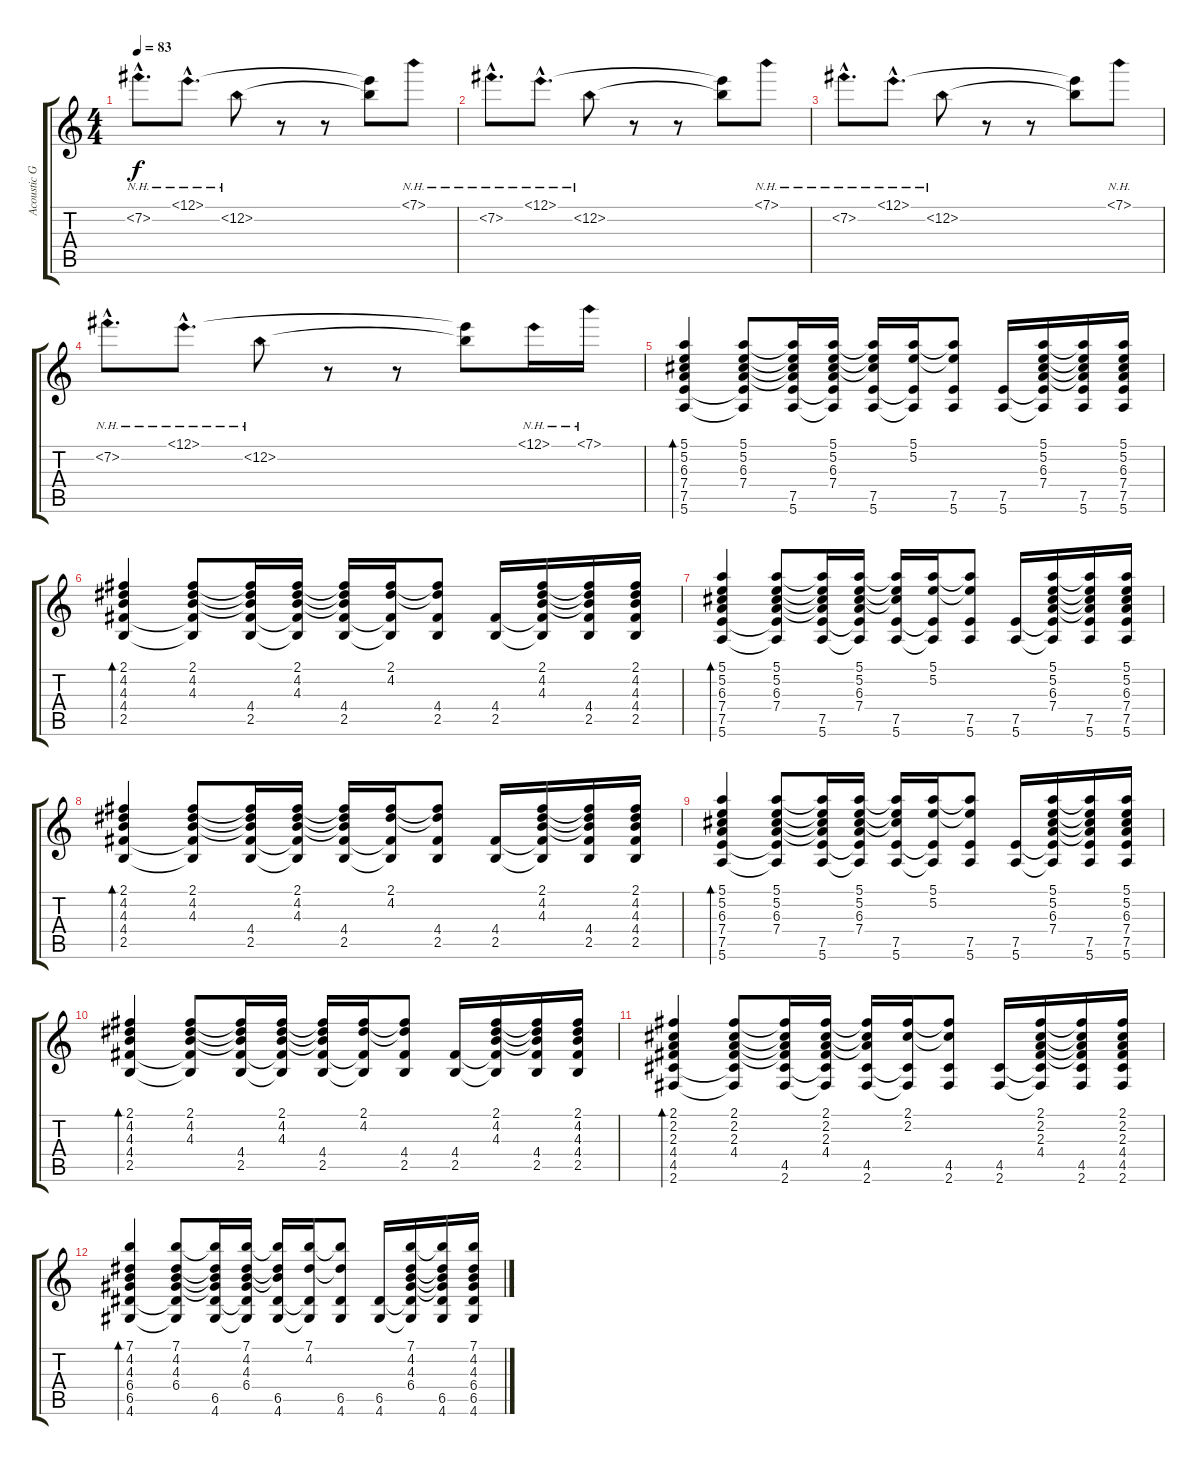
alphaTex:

\track ("Acoustic Guitar" "Acoustic G") {instrument acousticguitarsteel}
\staff {score tabs}
\tuning (E4 B3 G3 D3 A2 E2) {hide}
\ts (4 4)
\tempo 83
\clef g2
\ks c
7.2{nh hac}.8{d dy f} 12.1{nh hac}.8{d} 12.2{nh}.8 r.8 r.8 (12.1{t} 12.2{t}).8 7.1{nh}.8 |
7.2{nh hac}.8{d} 12.1{nh hac}.8{d} 12.2{nh}.8 r.8 r.8 (12.1{t} 12.2{t}).8 7.1{nh}.8 |
7.2{nh hac}.8{d} 12.1{nh hac}.8{d} 12.2{nh}.8 r.8 r.8 (12.1{t} 12.2{t}).8 7.1{nh}.8 |
7.2{nh hac}.8{d} 12.1{nh hac}.8{d} 12.2{nh}.8 r.8 r.8 (12.1{t} 12.2{t}).8 12.1{nh}.16 7.1{nh}.16 |
(5.1 5.2 6.3 7.4 7.5 5.6).4{bd 60} (5.1 5.2 6.3 7.4 7.5{t} 5.6{t}).8 (5.1{t} 5.2{t} 6.3{t} 7.4{t} 7.5 5.6).16 (5.1 5.2 6.3 7.4 7.5{t} 5.6{t}).16 (5.1{t} 5.2{t} 6.3{t} 7.5 5.6).16 (5.1 5.2 7.5{t} 5.6{t}).16 (5.1{t} 5.2{t} 7.5 5.6).8 (7.5 5.6).16 (5.1 5.2 6.3 7.4 7.5{t} 5.6{t}).16 (5.1{t} 5.2{t} 6.3{t} 7.4{t} 7.5 5.6).16 (5.1 5.2 6.3 7.4 7.5 5.6).16 |
(2.1 4.2 4.3 4.4 2.5).4{bd 60} (2.1 4.2 4.3 4.4{t} 2.5{t}).8 (2.1{t} 4.2{t} 4.3{t} 4.4 2.5).16 (2.1 4.2 4.3 4.4{t} 2.5{t}).16 (2.1{t} 4.2{t} 4.3{t} 4.4 2.5).16 (2.1 4.2 4.4{t} 2.5{t}).16 (2.1{t} 4.2{t} 4.4 2.5).8 (4.4 2.5).16 (2.1 4.2 4.3 4.4{t} 2.5{t}).16 (2.1{t} 4.2{t} 4.3{t} 4.4 2.5).16 (2.1 4.2 4.3 4.4 2.5).16 |
(5.1 5.2 6.3 7.4 7.5 5.6).4{bd 60} (5.1 5.2 6.3 7.4 7.5{t} 5.6{t}).8 (5.1{t} 5.2{t} 6.3{t} 7.4{t} 7.5 5.6).16 (5.1 5.2 6.3 7.4 7.5{t} 5.6{t}).16 (5.1{t} 5.2{t} 6.3{t} 7.5 5.6).16 (5.1 5.2 7.5{t} 5.6{t}).16 (5.1{t} 5.2{t} 7.5 5.6).8 (7.5 5.6).16 (5.1 5.2 6.3 7.4 7.5{t} 5.6{t}).16 (5.1{t} 5.2{t} 6.3{t} 7.4{t} 7.5 5.6).16 (5.1 5.2 6.3 7.4 7.5 5.6).16 |
(2.1 4.2 4.3 4.4 2.5).4{bd 60} (2.1 4.2 4.3 4.4{t} 2.5{t}).8 (2.1{t} 4.2{t} 4.3{t} 4.4 2.5).16 (2.1 4.2 4.3 4.4{t} 2.5{t}).16 (2.1{t} 4.2{t} 4.3{t} 4.4 2.5).16 (2.1 4.2 4.4{t} 2.5{t}).16 (2.1{t} 4.2{t} 4.4 2.5).8 (4.4 2.5).16 (2.1 4.2 4.3 4.4{t} 2.5{t}).16 (2.1{t} 4.2{t} 4.3{t} 4.4 2.5).16 (2.1 4.2 4.3 4.4 2.5).16 |
(5.1 5.2 6.3 7.4 7.5 5.6).4{bd 60} (5.1 5.2 6.3 7.4 7.5{t} 5.6{t}).8 (5.1{t} 5.2{t} 6.3{t} 7.4{t} 7.5 5.6).16 (5.1 5.2 6.3 7.4 7.5{t} 5.6{t}).16 (5.1{t} 5.2{t} 6.3{t} 7.5 5.6).16 (5.1 5.2 7.5{t} 5.6{t}).16 (5.1{t} 5.2{t} 7.5 5.6).8 (7.5 5.6).16 (5.1 5.2 6.3 7.4 7.5{t} 5.6{t}).16 (5.1{t} 5.2{t} 6.3{t} 7.4{t} 7.5 5.6).16 (5.1 5.2 6.3 7.4 7.5 5.6).16 |
(2.1 4.2 4.3 4.4 2.5).4{bd 60} (2.1 4.2 4.3 4.4{t} 2.5{t}).8 (2.1{t} 4.2{t} 4.3{t} 4.4 2.5).16 (2.1 4.2 4.3 4.4{t} 2.5{t}).16 (2.1{t} 4.2{t} 4.3{t} 4.4 2.5).16 (2.1 4.2 4.4{t} 2.5{t}).16 (2.1{t} 4.2{t} 4.4 2.5).8 (4.4 2.5).16 (2.1 4.2 4.3 4.4{t} 2.5{t}).16 (2.1{t} 4.2{t} 4.3{t} 4.4 2.5).16 (2.1 4.2 4.3 4.4 2.5).16 |
(2.1 2.2 2.3 4.4 4.5 2.6).4{bd 60} (2.1 2.2 2.3 4.4 4.5{t} 2.6{t}).8 (2.1{t} 2.2{t} 2.3{t} 4.4{t} 4.5 2.6).16 (2.1 2.2 2.3 4.4 4.5{t} 2.6{t}).16 (2.1{t} 2.2{t} 2.3{t} 4.5 2.6).16 (2.1 2.2 4.5{t} 2.6{t}).16 (2.1{t} 2.2{t} 4.5 2.6).8 (4.5 2.6).16 (2.1 2.2 2.3 4.4 4.5{t} 2.6{t}).16 (2.1{t} 2.2{t} 2.3{t} 4.4{t} 4.5 2.6).16 (2.1 2.2 2.3 4.4 4.5 2.6).16 |
(7.1 4.2 4.3 6.4 6.5 4.6).4{bd 60} (7.1 4.2 4.3 6.4 6.5{t} 4.6{t}).8 (7.1{t} 4.2{t} 4.3{t} 6.4{t} 6.5 4.6).16 (7.1 4.2 4.3 6.4 6.5{t} 4.6{t}).16 (7.1{t} 4.2{t} 4.3{t} 6.5 4.6).16 (7.1 4.2 6.5{t} 4.6{t}).16 (7.1{t} 4.2{t} 6.5 4.6).8 (6.5 4.6).16 (7.1 4.2 4.3 6.4 6.5{t} 4.6{t}).16 (7.1{t} 4.2{t} 4.3{t} 6.4{t} 6.5 4.6).16 (7.1 4.2 4.3 6.4 6.5 4.6).16
